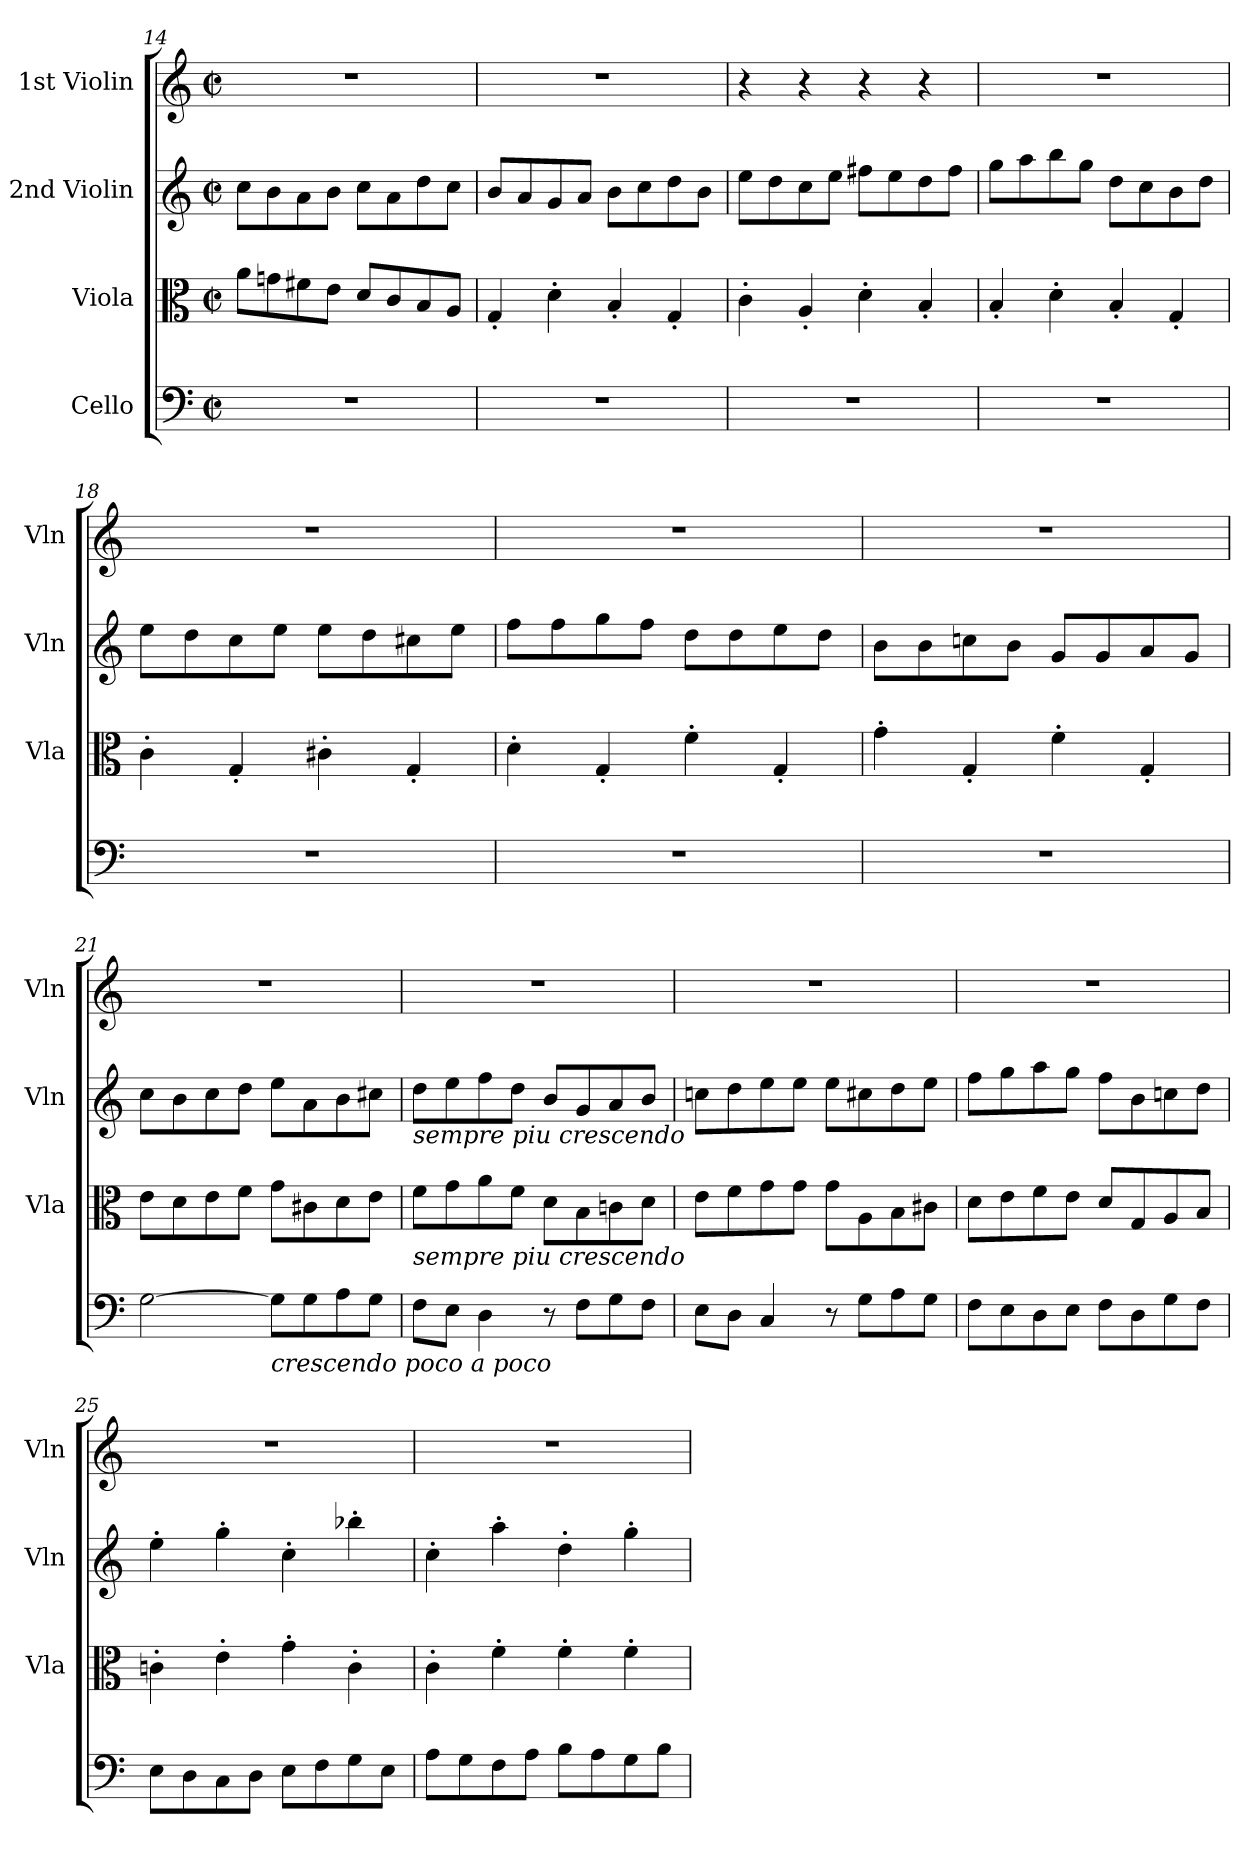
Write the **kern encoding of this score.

**kern	**kern	**kern	**kern
*part4	*part3	*part2	*part1
*staff4	*staff3	*staff2	*staff1
*I"Cello	*I"Viola	*I"2nd Violin	*I"1st Violin
*	*I'Vla	*I'Vln	*I'Vln
*clefF4	*clefC3	*clefG2	*clefG2
*k[]	*k[]	*k[]	*k[]
*M2/2	*M2/2	*M2/2	*M2/2
*met(c|)	*met(c|)	*met(c|)	*met(c|)
=14	=14	=14	=14
1r	8aL	8ccL	1r
.	8gn	8b	.
.	8f#X	8a	.
.	8eJ	8bJ	.
.	8dL	8ccL	.
.	8c	8a	.
.	8B	8dd	.
.	8AJ	8ccJ	.
=15	=15	=15	=15
1r	4G'	8bL	1r
.	.	8a	.
.	4d'	8g	.
.	.	8aJ	.
.	4B'	8bL	.
.	.	8cc	.
.	4G'	8dd	.
.	.	8bJ	.
=16	=16	=16	=16
1r	4c'	8eeL	4r
.	.	8dd	.
.	4A'	8cc	4r
.	.	8eeJ	.
.	4d'	8ff#XL	4r
.	.	8ee	.
.	4B'	8dd	4r
.	.	8ff#J	.
=17	=17	=17	=17
1r	4B'	8ggL	1r
.	.	8aa	.
.	4d'	8bb	.
.	.	8ggJ	.
.	4B'	8ddL	.
.	.	8cc	.
.	4G'	8b	.
.	.	8ddJ	.
=18	=18	=18	=18
1r	4c'	8eeL	1r
.	.	8dd	.
.	4G'	8cc	.
.	.	8eeJ	.
.	4c#X'	8eeL	.
.	.	8dd	.
.	4G'	8cc#X	.
.	.	8eeJ	.
=19	=19	=19	=19
1r	4d'	8ffL	1r
.	.	8ff	.
.	4G'	8gg	.
.	.	8ffJ	.
.	4f'	8ddL	.
.	.	8dd	.
.	4G'	8ee	.
.	.	8ddJ	.
=20	=20	=20	=20
1r	4g'	8bL	1r
.	.	8b	.
.	4G'	8ccn	.
.	.	8bJ	.
.	4f'	8gL	.
.	.	8g	.
.	4G'	8a	.
.	.	8gJ	.
=21	=21	=21	=21
[2G	8eL	8ccL	1r
.	8d	8b	.
.	8e	8cc	.
.	8fJ	8ddJ	.
!LO:TX:b:i:t=crescendo poco a poco	!	!	!
8GL]	8gL	8eeL	.
8G	8c#X	8a	.
8A	8d	8b	.
8GJ	8eJ	8cc#XJ	.
=22	=22	=22	=22
!	!	!LO:TX:b:i:t=sempre piu crescendo	!
!	!LO:TX:b:i:t=sempre piu crescendo	!	!
8FL	8fL	8ddL	1r
8EJ	8g	8ee	.
4D	8a	8ff	.
.	8fJ	8ddJ	.
8r	8dL	8bL	.
8FL	8B	8g	.
8G	8cn	8a	.
8FJ	8dJ	8bJ	.
=23	=23	=23	=23
8EL	8eL	8ccnL	1r
8DJ	8f	8dd	.
4C	8g	8ee	.
.	8gJ	8eeJ	.
8r	8gL	8eeL	.
8GL	8A	8cc#X	.
8A	8B	8dd	.
8GJ	8c#XJ	8eeJ	.
=24	=24	=24	=24
8FL	8dL	8ffL	1r
8E	8e	8gg	.
8D	8f	8aa	.
8EJ	8eJ	8ggJ	.
8FL	8dL	8ffL	.
8D	8G	8b	.
8G	8A	8ccn	.
8FJ	8BJ	8ddJ	.
=25	=25	=25	=25
8EL	4cn'	4ee'	1r
8D	.	.	.
8C	4e'	4gg'	.
8DJ	.	.	.
8EL	4g'	4cc'	.
8F	.	.	.
8G	4c'	4bb-X'	.
8EJ	.	.	.
=26	=26	=26	=26
8AL	4c'	4cc'	1r
8G	.	.	.
8F	4f'	4aa'	.
8AJ	.	.	.
8BL	4f'	4dd'	.
8A	.	.	.
8G	4f'	4gg'	.
8BJ	.	.	.
=	=	=	=
*-	*-	*-	*-
